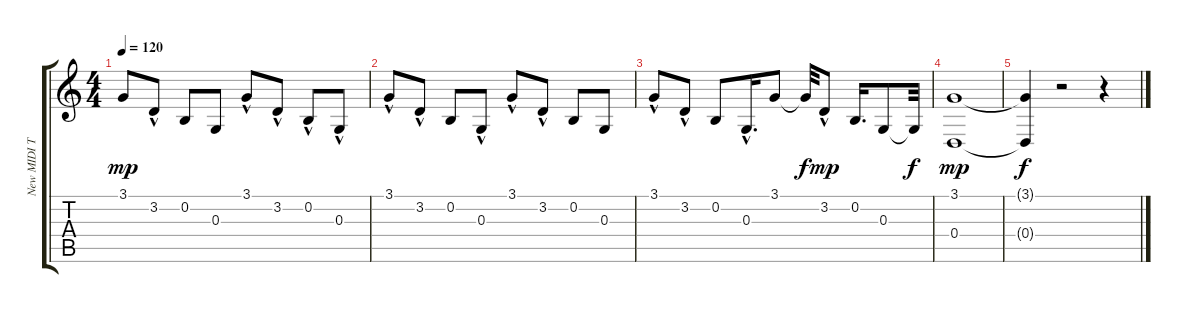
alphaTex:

\track ("New MIDI Track" "New MIDI T") {instrument orchestralharp}
\staff {score tabs}
\tuning (E4 B3 G3 D3 A2 E2) {hide}
\ts (4 4)
\tempo 120
\clef g2
\ks c
3.1.8{dy mp} 3.2{hac}.8 0.2.8 0.3.8 3.1{hac}.8 3.2{hac}.8 0.2{hac}.8 0.3{hac}.8 |
3.1{hac}.8 3.2{hac}.8 0.2.8 0.3{hac}.8 3.1{hac}.8 3.2{hac}.8 0.2.8 0.3.8 |
3.1{hac}.8 3.2{hac}.8 0.2.8 0.3{hac}.16{d} 3.1.8 3.1{t}.32{dy f} 3.2{hac}.8{dy mp} 0.2.16{d} 0.3.8 0.3{t}.32{dy f} |
(3.1 0.4).1{dy mp} |
(3.1{t} 0.4{t}).4{dy f} r.2 r.4
